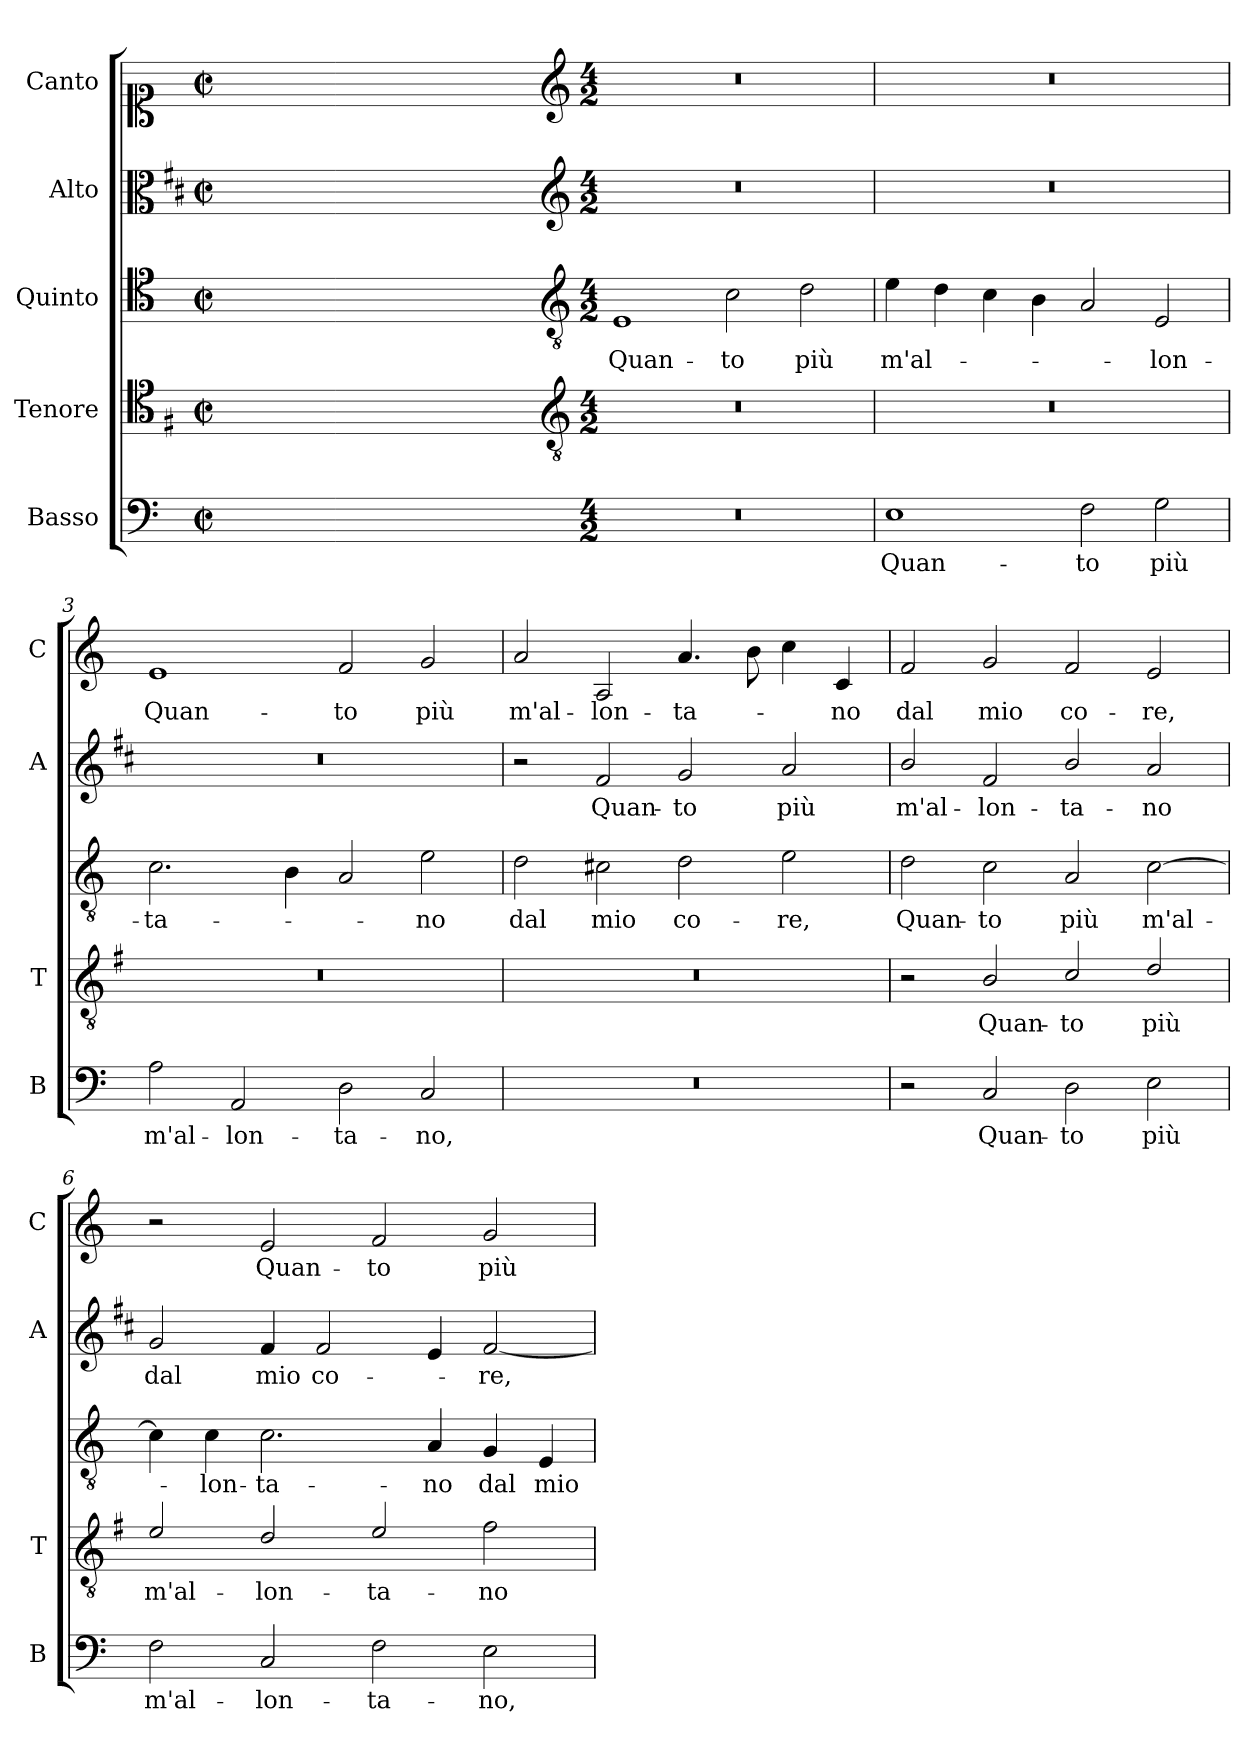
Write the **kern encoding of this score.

**kern	**text	**kern	**text	**kern	**text	**kern	**text	**kern	**text
*part5	*part5	*part4	*part4	*part3	*part3	*part2	*part2	*part1	*part1
*staff5	*staff5	*staff4	*staff4	*staff3	*staff3	*staff2	*staff2	*staff1	*staff1
*I"Basso	*	*I"Tenore	*	*I"Quinto	*	*I"Alto	*	*I"Canto	*
*I'B	*	*I'T	*	*	*	*I'A	*	*I'C	*
*clefF4	*	*clefC4	*	*clefC4	*	*clefC3	*	*clefC1	*
*	*	*ITrd4c7	*	*	*	*ITrd1c2	*	*	*
*k[]	*	*k[]	*	*k[]	*	*k[]	*	*k[]	*
*C:	*	*C:	*	*C:	*	*C:	*	*C:	*
*M2/2	*	*M2/2	*	*M2/2	*	*M2/2	*	*M2/2	*
*met(c|)	*	*met(c|)	*	*met(c|)	*	*met(c|)	*	*met(c|)	*
=	=	=	=	=	=	=	=	=	=
1ryy	.	1ryy	.	1ryy	.	1ryy	.	1ryy	.
=1X-	=1X-	=1X-	=1X-	=1X-	=1X-	=1X-	=1X-	=1X-	=1X-
4ryy	.	4ryy	.	4ryy	.	4ryy	.	4ryy	.
4ryy	.	4ryy	.	4ryy	.	4ryy	.	4ryy	.
4ryy	.	4ryy	.	4ryy	.	4ryy	.	4ryy	.
4ryy	.	4ryy	.	4ryy	.	4ryy	.	4ryy	.
=1-	=1-	=1-	=1-	=1-	=1-	=1-	=1-	=1-	=1-
*	*	*clefGv2	*	*clefGv2	*	*clefG2	*	*clefG2	*
*M4/2	*	*M4/2	*	*M4/2	*	*M4/2	*	*M4/2	*
!	!	!	!	!	!LO:LY:b	!	!	!	!
0r	.	0r	.	1E	Quan-	0r	.	0r	.
!	!	!	!	!	!LO:LY:b	!	!	!	!
.	.	.	.	2c\	-to	.	.	.	.
!	!	!	!	!	!LO:LY:b	!	!	!	!
.	.	.	.	2d\	più	.	.	.	.
=2	=2	=2	=2	=2	=2	=2	=2	=2	=2
!	!LO:LY:b	!	!	!	!LO:LY:b	!	!	!	!
1E	Quan-	0r	.	4e\	m'al-	0r	.	0r	.
.	.	.	.	4d\	.	.	.	.	.
.	.	.	.	4c\	.	.	.	.	.
.	.	.	.	4B\	.	.	.	.	.
!	!LO:LY:b	!	!	!	!	!	!	!	!
2F\	-to	.	.	2A/	.	.	.	.	.
!	!LO:LY:b	!	!	!	!LO:LY:b	!	!	!	!
2G\	più	.	.	2E/	-lon-	.	.	.	.
=3	=3	=3	=3	=3	=3	=3	=3	=3	=3
!	!LO:LY:b	!	!	!	!LO:LY:b	!	!	!	!LO:LY:b
2A\	m'al-	0r	.	2.c\	-ta-	0r	.	1e	Quan-
!	!LO:LY:b	!	!	!	!	!	!	!	!
2AA/	-lon-	.	.	.	.	.	.	.	.
.	.	.	.	4B\	.	.	.	.	.
!	!LO:LY:b	!	!	!	!	!	!	!	!LO:LY:b
2D\	-ta-	.	.	2A/	.	.	.	2f/	-to
!	!LO:LY:b	!	!	!	!LO:LY:b	!	!	!	!LO:LY:b
2C/	-no,	.	.	2e\	-no	.	.	2g/	più
=4	=4	=4	=4	=4	=4	=4	=4	=4	=4
!	!	!	!	!	!LO:LY:b	!	!	!	!LO:LY:b
0r	.	0r	.	2d\	dal	2r	.	2a/	m'al-
!	!	!	!	!	!LO:LY:b	!	!LO:LY:b	!	!LO:LY:b
.	.	.	.	2c#X\	mio	2e/	Quan-	2A/	-lon-
!	!	!	!	!	!LO:LY:b	!	!LO:LY:b	!	!LO:LY:b
.	.	.	.	2d\	co-	2f/	-to	4.a/	-ta-
.	.	.	.	.	.	.	.	8b\	.
!	!	!	!	!	!LO:LY:b	!	!LO:LY:b	!	!
.	.	.	.	2e\	-re,	2g/	più	4cc\	.
!	!	!	!	!	!	!	!	!	!LO:LY:b
.	.	.	.	.	.	.	.	4c/	-no
!!LO:LB:g=z
=5	=5	=5	=5	=5	=5	=5	=5	=5	=5
!	!	!	!	!	!LO:LY:b	!	!LO:LY:b	!	!LO:LY:b
2r	.	2r	.	2d\	Quan-	2a/	m'al-	2f/	dal
!	!LO:LY:b	!	!LO:LY:b	!	!LO:LY:b	!	!LO:LY:b	!	!LO:LY:b
2C/	Quan-	2E/	Quan-	2c\	-to	2e/	-lon-	2g/	mio
!	!LO:LY:b	!	!LO:LY:b	!	!LO:LY:b	!	!LO:LY:b	!	!LO:LY:b
2D\	-to	2F/	-to	2A/	più	2a/	-ta-	2f/	co-
!	!LO:LY:b	!	!LO:LY:b	!	!LO:LY:b	!	!LO:LY:b	!	!LO:LY:b
2E\	più	2G/	più	[2c\	m'al-	2g/	-no	2e/	-re,
=6	=6	=6	=6	=6	=6	=6	=6	=6	=6
!	!LO:LY:b	!	!LO:LY:b	!	!	!	!LO:LY:b	!	!
2F\	m'al-	2A/	m'al-	4c\]	.	2f/	dal	2r	.
!	!	!	!	!	!LO:LY:b	!	!	!	!
.	.	.	.	4c\	-lon-	.	.	.	.
!	!LO:LY:b	!	!LO:LY:b	!	!LO:LY:b	!	!LO:LY:b	!	!LO:LY:b
2C/	-lon-	2G/	-lon-	2.c\	-ta-	4e/	mio	2e/	Quan-
!	!	!	!	!	!	!	!LO:LY:b	!	!
.	.	.	.	.	.	2e/	co-	.	.
!	!LO:LY:b	!	!LO:LY:b	!	!	!	!	!	!LO:LY:b
2F\	-ta-	2A/	-ta-	.	.	.	.	2f/	-to
!	!	!	!	!	!LO:LY:b	!	!	!	!
.	.	.	.	4A/	-no	4d/	.	.	.
!	!LO:LY:b	!	!LO:LY:b	!	!LO:LY:b	!	!LO:LY:b	!	!LO:LY:b
2E\	-no,	2B\	-no	4G/	dal	[2e/	-re,	2g/	più
!	!	!	!	!	!LO:LY:b	!	!	!	!
.	.	.	.	4E/	mio	.	.	.	.
=	=	=	=	=	=	=	=	=	=
*-	*-	*-	*-	*-	*-	*-	*-	*-	*-
